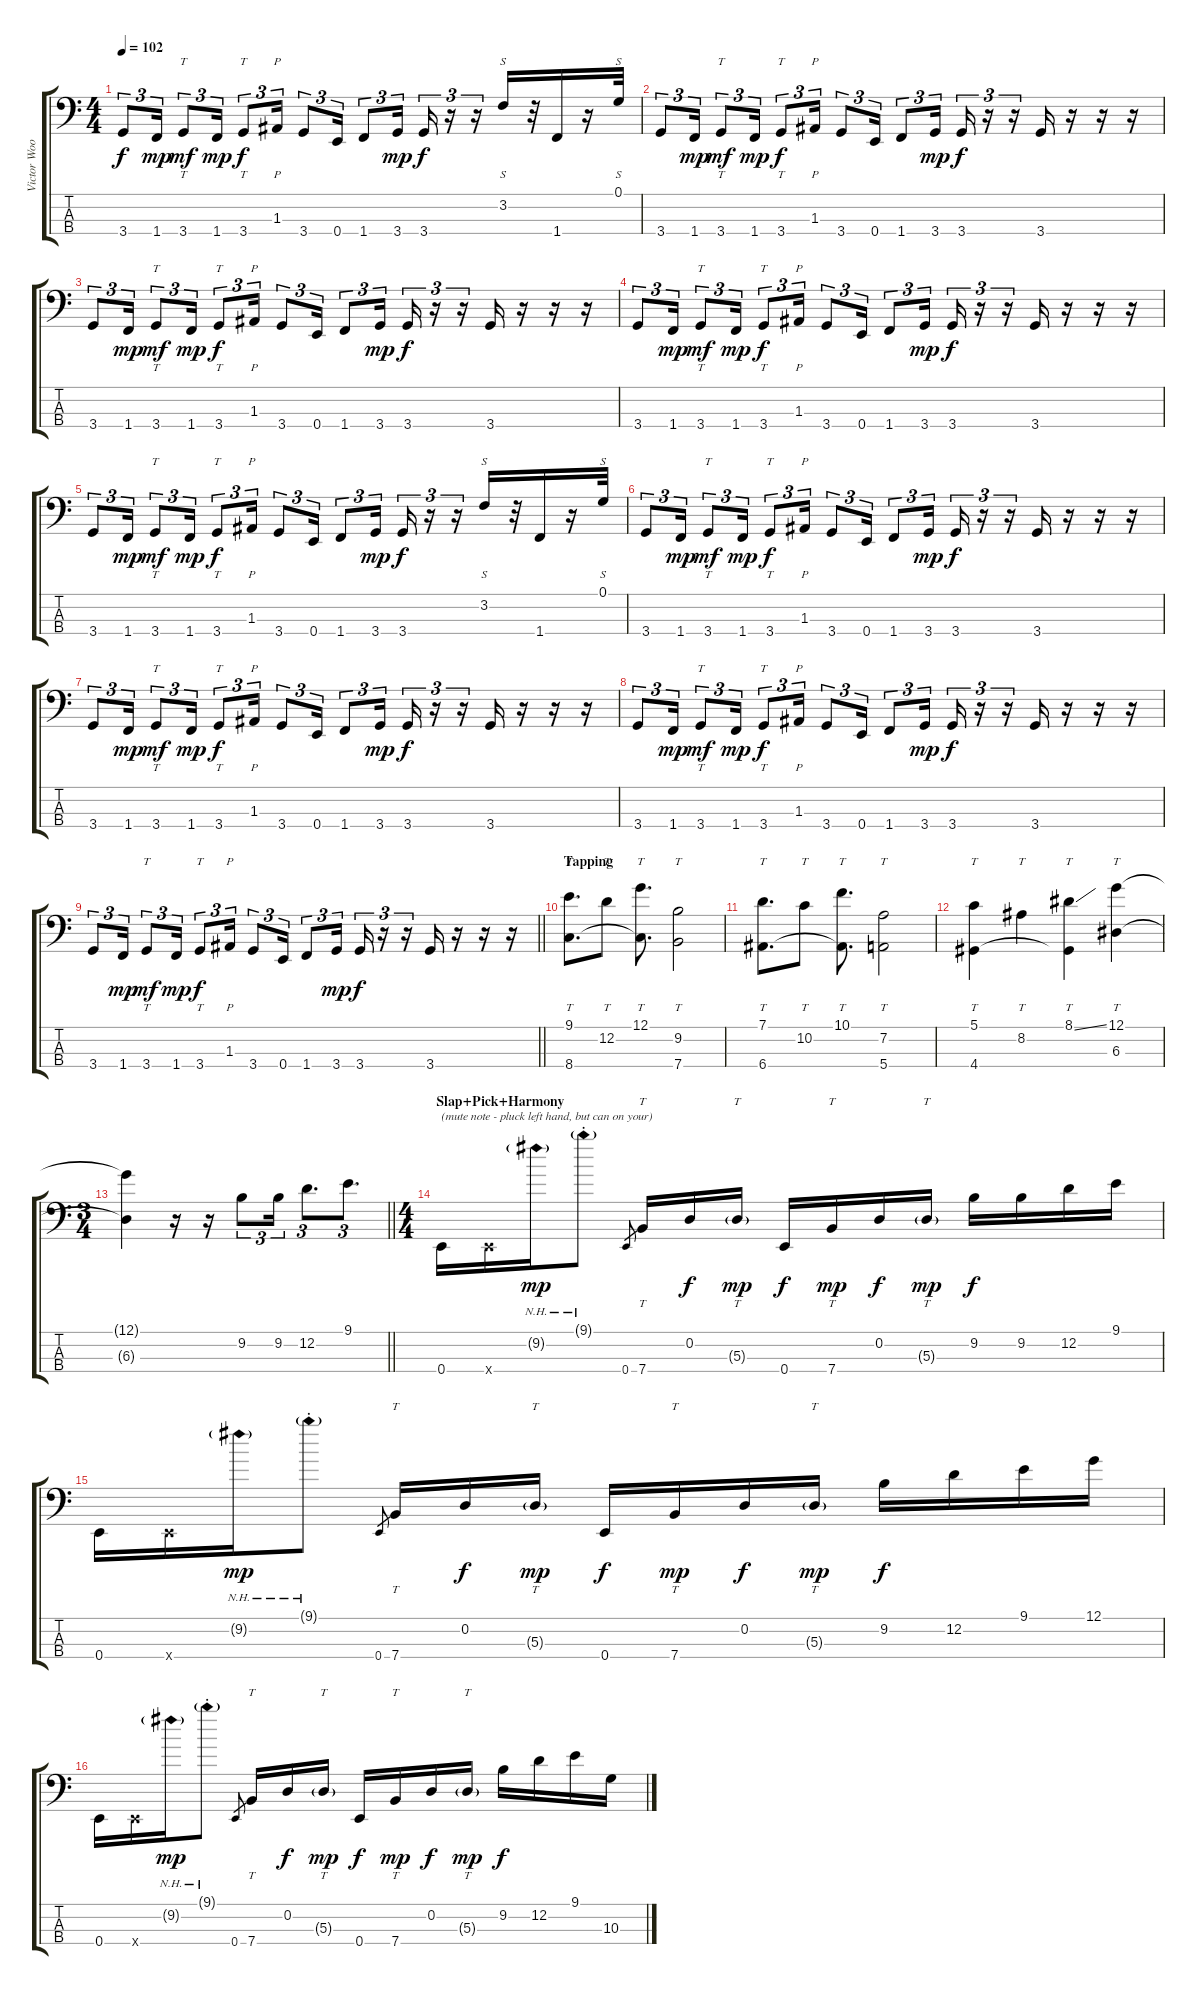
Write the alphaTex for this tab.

\track ("Victor Wooten" "Victor Woo") {instrument electricbasspick}
\staff {score tabs}
\tuning (G2 D2 A1 E1) {hide}
\ts (4 4)
\tempo 102
\clef f4
\ks c
3.4.8{tu (3 2) dy f} 1.4.16{tu (3 2) dy mp} 3.4.8{tt tu (3 2) dy mf} 1.4.16{tu (3 2) dy mp} 3.4.8{tt tu (3 2) dy f} 1.3.16{p tu (3 2)} 3.4.8{tu (3 2)} 0.4.16{tu (3 2)} 1.4.8{tu (3 2)} 3.4.16{tu (3 2) dy mp} 3.4.16{tu (3 2) dy f} r.16{tu (3 2)} r.16{tu (3 2)} 3.2.16{s} r.32 1.4.16 r.16 0.1.32{s} |
3.4.8{tu (3 2)} 1.4.16{tu (3 2) dy mp} 3.4.8{tt tu (3 2) dy mf} 1.4.16{tu (3 2) dy mp} 3.4.8{tt tu (3 2) dy f} 1.3.16{p tu (3 2)} 3.4.8{tu (3 2)} 0.4.16{tu (3 2)} 1.4.8{tu (3 2)} 3.4.16{tu (3 2) dy mp} 3.4.16{tu (3 2) dy f} r.16{tu (3 2)} r.16{tu (3 2)} 3.4.16 r.16 r.16 r.16 |
3.4.8{tu (3 2)} 1.4.16{tu (3 2) dy mp} 3.4.8{tt tu (3 2) dy mf} 1.4.16{tu (3 2) dy mp} 3.4.8{tt tu (3 2) dy f} 1.3.16{p tu (3 2)} 3.4.8{tu (3 2)} 0.4.16{tu (3 2)} 1.4.8{tu (3 2)} 3.4.16{tu (3 2) dy mp} 3.4.16{tu (3 2) dy f} r.16{tu (3 2)} r.16{tu (3 2)} 3.4.16 r.16 r.16 r.16 |
3.4.8{tu (3 2)} 1.4.16{tu (3 2) dy mp} 3.4.8{tt tu (3 2) dy mf} 1.4.16{tu (3 2) dy mp} 3.4.8{tt tu (3 2) dy f} 1.3.16{p tu (3 2)} 3.4.8{tu (3 2)} 0.4.16{tu (3 2)} 1.4.8{tu (3 2)} 3.4.16{tu (3 2) dy mp} 3.4.16{tu (3 2) dy f} r.16{tu (3 2)} r.16{tu (3 2)} 3.4.16 r.16 r.16 r.16 |
3.4.8{tu (3 2)} 1.4.16{tu (3 2) dy mp} 3.4.8{tt tu (3 2) dy mf} 1.4.16{tu (3 2) dy mp} 3.4.8{tt tu (3 2) dy f} 1.3.16{p tu (3 2)} 3.4.8{tu (3 2)} 0.4.16{tu (3 2)} 1.4.8{tu (3 2)} 3.4.16{tu (3 2) dy mp} 3.4.16{tu (3 2) dy f} r.16{tu (3 2)} r.16{tu (3 2)} 3.2.16{s} r.32 1.4.16 r.16 0.1.32{s} |
3.4.8{tu (3 2)} 1.4.16{tu (3 2) dy mp} 3.4.8{tt tu (3 2) dy mf} 1.4.16{tu (3 2) dy mp} 3.4.8{tt tu (3 2) dy f} 1.3.16{p tu (3 2)} 3.4.8{tu (3 2)} 0.4.16{tu (3 2)} 1.4.8{tu (3 2)} 3.4.16{tu (3 2) dy mp} 3.4.16{tu (3 2) dy f} r.16{tu (3 2)} r.16{tu (3 2)} 3.4.16 r.16 r.16 r.16 |
3.4.8{tu (3 2)} 1.4.16{tu (3 2) dy mp} 3.4.8{tt tu (3 2) dy mf} 1.4.16{tu (3 2) dy mp} 3.4.8{tt tu (3 2) dy f} 1.3.16{p tu (3 2)} 3.4.8{tu (3 2)} 0.4.16{tu (3 2)} 1.4.8{tu (3 2)} 3.4.16{tu (3 2) dy mp} 3.4.16{tu (3 2) dy f} r.16{tu (3 2)} r.16{tu (3 2)} 3.4.16 r.16 r.16 r.16 |
3.4.8{tu (3 2)} 1.4.16{tu (3 2) dy mp} 3.4.8{tt tu (3 2) dy mf} 1.4.16{tu (3 2) dy mp} 3.4.8{tt tu (3 2) dy f} 1.3.16{p tu (3 2)} 3.4.8{tu (3 2)} 0.4.16{tu (3 2)} 1.4.8{tu (3 2)} 3.4.16{tu (3 2) dy mp} 3.4.16{tu (3 2) dy f} r.16{tu (3 2)} r.16{tu (3 2)} 3.4.16 r.16 r.16 r.16 |
\barLineRight lightlight
3.4.8{tu (3 2)} 1.4.16{tu (3 2) dy mp} 3.4.8{tt tu (3 2) dy mf} 1.4.16{tu (3 2) dy mp} 3.4.8{tt tu (3 2) dy f} 1.3.16{p tu (3 2)} 3.4.8{tu (3 2)} 0.4.16{tu (3 2)} 1.4.8{tu (3 2)} 3.4.16{tu (3 2) dy mp} 3.4.16{tu (3 2) dy f} r.16{tu (3 2)} r.16{tu (3 2)} 3.4.16 r.16 r.16 r.16 |
\section ("" "Tapping")
(9.1 8.4).8{tt d} 12.2.8{tt} (12.1 8.4{t}).8{tt d} (9.2 7.4).2{tt} |
(7.1 6.4).8{tt d} 10.2.8{tt} (10.1 6.4{t}).8{tt d} (7.2 5.4).2{tt} |
(5.1 4.4).4{tt} 8.2.4{tt} (8.1{ss} 4.4{t}).4{tt} (12.1 6.3).4{tt} |
\ts (3 4)
\barLineRight lightlight
(12.1{t} 6.3{t}).4 r.16 r.16 9.2.8{tu (3 2)} 9.2.16{tu (3 2)} 12.2.8{d tu (3 2)} 9.1.8{d tu (3 2)} |
\ts (4 4)
\section ("" "Slap+Pick+Harmony")
0.4.16{txt "(mute note - pluck left hand, but can on your)"} 0.4{x}.16 9.2{nh g}.16{dy mp} 9.1{nh g st}.8 0.4.8{gr} 7.4.16{tt} 0.2.16{dy f} 5.3{g}.16{tt dy mp} 0.4.16{dy f} 7.4.16{tt dy mp} 0.2.16{dy f} 5.3{g}.16{tt dy mp} 9.2.16{dy f} 9.2.16 12.2.16 9.1.16 |
0.4.16 0.4{x}.16 9.2{nh g}.16{dy mp} 9.1{nh g st}.8 0.4.8{gr} 7.4.16{tt} 0.2.16{dy f} 5.3{g}.16{tt dy mp} 0.4.16{dy f} 7.4.16{tt dy mp} 0.2.16{dy f} 5.3{g}.16{tt dy mp} 9.2.16{dy f} 12.2.16 9.1.16 12.1.16 |
0.4.16 0.4{x}.16 9.2{nh g}.16{dy mp} 9.1{nh g st}.8 0.4.8{gr} 7.4.16{tt} 0.2.16{dy f} 5.3{g}.16{tt dy mp} 0.4.16{dy f} 7.4.16{tt dy mp} 0.2.16{dy f} 5.3{g}.16{tt dy mp} 9.2.16{dy f} 12.2.16 9.1.16 10.3.16
